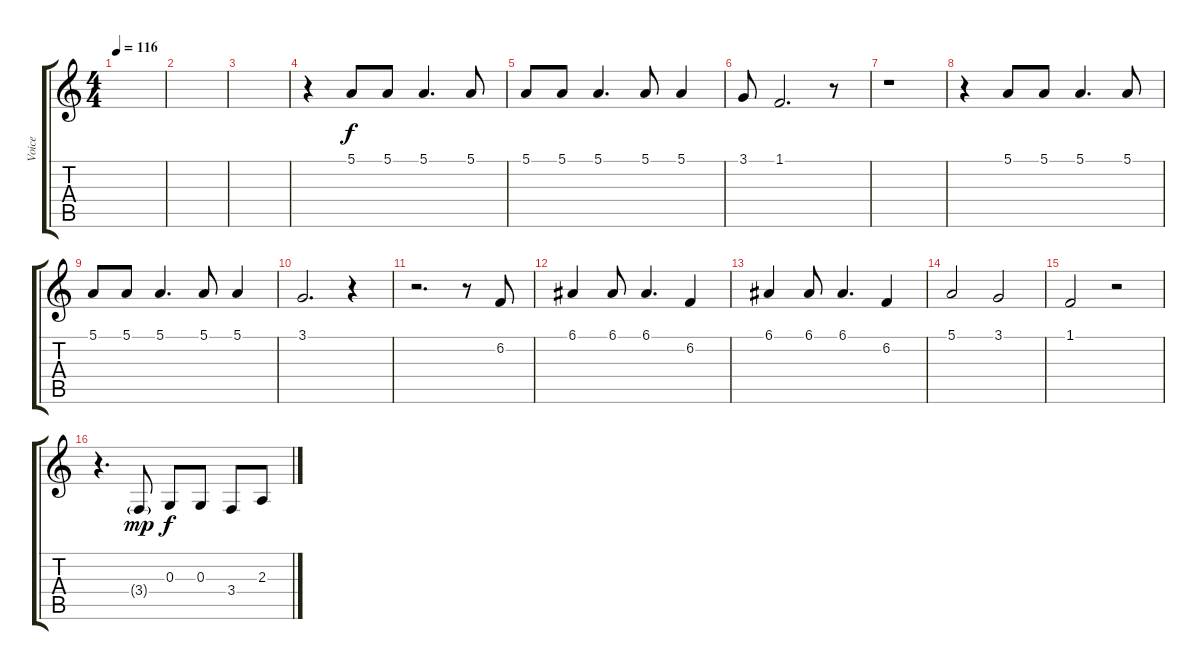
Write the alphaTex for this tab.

\track ("Voice" "Voice") {instrument clarinet}
\staff {score tabs}
\tuning (E4 B3 G3 D3 A2 E2) {hide}
\ts (4 4)
\tempo 116
\clef g2
\ks c
|
|
|
r.4 5.1.8 5.1.8 5.1.4{d} 5.1.8 |
5.1.8 5.1.8 5.1.4{d} 5.1.8 5.1.4 |
3.1.8 1.1.2{d} r.8 |
r.1 |
r.4 5.1.8 5.1.8 5.1.4{d} 5.1.8 |
5.1.8 5.1.8 5.1.4{d} 5.1.8 5.1.4 |
3.1.2{d} r.4 |
r.2{d} r.8 6.2.8 |
6.1.4 6.1.8 6.1.4{d} 6.2.4 |
6.1.4 6.1.8 6.1.4{d} 6.2.4 |
5.1.2 3.1.2 |
1.1.2 r.2 |
r.4{d} 3.4{g}.8{dy mp} 0.3.8{dy f} 0.3.8 3.4.8 2.3.8
